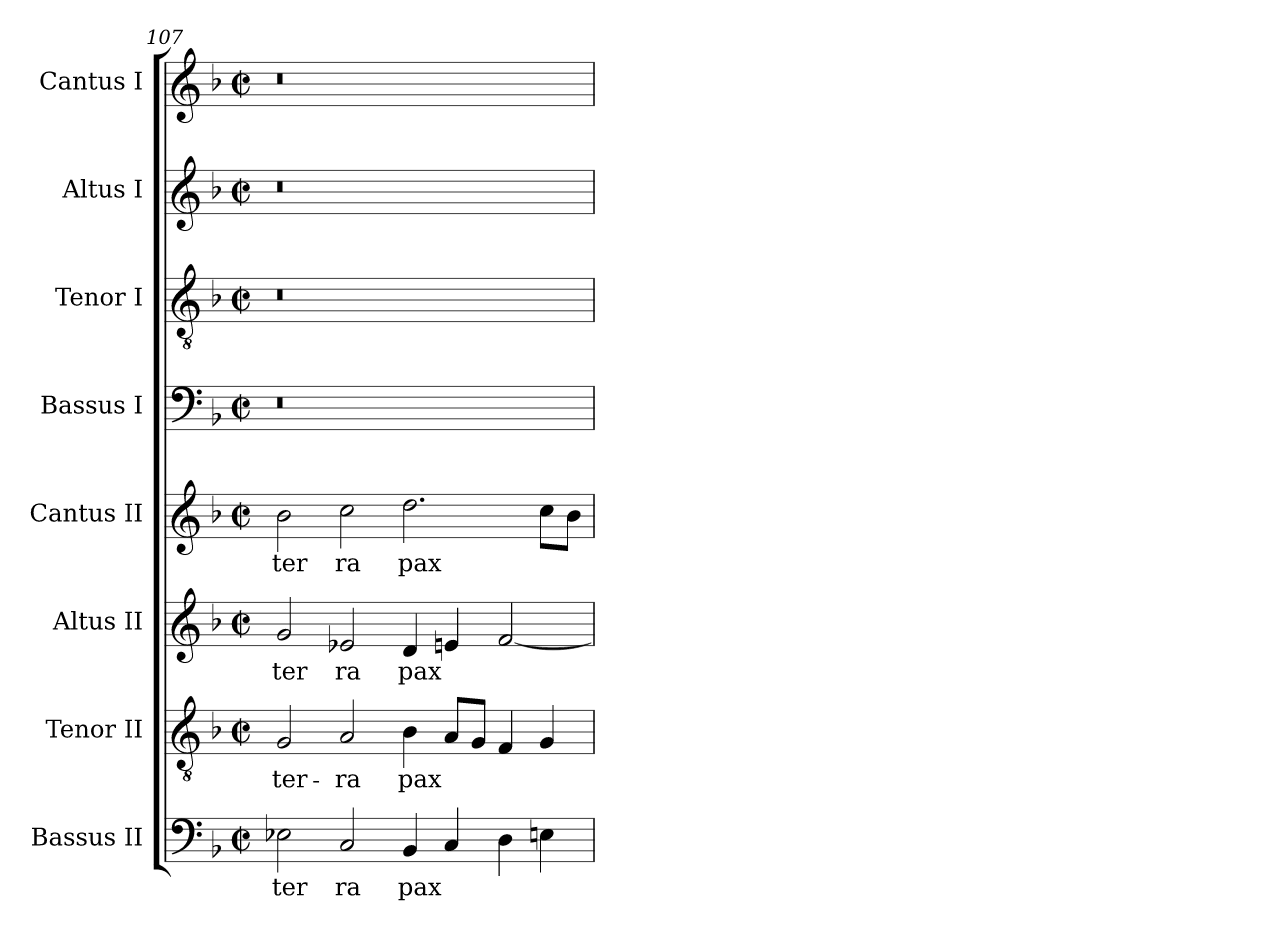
**kern	**text	**kern	**text	**kern	**text	**kern	**text	**kern	**kern	**kern	**kern
*part8	*part8	*part7	*part7	*part6	*part6	*part5	*part5	*part4	*part3	*part2	*part1
*staff8	*staff8	*staff7	*staff7	*staff6	*staff6	*staff5	*staff5	*staff4	*staff3	*staff2	*staff1
*I"Bassus II	*	*I"Tenor II	*	*I"Altus II	*	*I"Cantus II	*	*I"Bassus I	*I"Tenor I	*I"Altus I	*I"Cantus I
*clefF4	*	*clefGv2	*	*clefG2	*	*clefG2	*	*clefF4	*clefGv2	*clefG2	*clefG2
*k[b-]	*	*k[b-]	*	*k[b-]	*	*k[b-]	*	*k[b-]	*k[b-]	*k[b-]	*k[b-]
*F:	*	*F:	*	*F:	*	*F:	*	*F:	*F:	*F:	*F:
*M2/2	*	*M2/2	*	*M2/2	*	*M2/2	*	*M2/2	*M2/2	*M2/2	*M2/2
*met(c|)	*	*met(c|)	*	*met(c|)	*	*met(c|)	*	*met(c|)	*met(c|)	*met(c|)	*met(c|)
=107	=107	=107	=107	=107	=107	=107	=107	=107	=107	=107	=107
!	!LO:LY:b:cj	!	!LO:LY:b:cj	!	!LO:LY:b:cj	!	!LO:LY:b:cj	!	!	!	!
2E-X\	ter	2G/	ter-	2g/	ter	2b-\	ter	0r	0r	0r	0r
!	!LO:LY:b:cj	!	!LO:LY:b:cj	!	!LO:LY:b:cj	!	!LO:LY:b:cj	!	!	!	!
2C/	ra	2A/	-ra	2e-X/	ra	2cc\	ra	.	.	.	.
!	!LO:LY:b	!	!LO:LY:b	!	!LO:LY:b	!	!LO:LY:b	!	!	!	!
4BB-/	pax	4B-\	pax	4d/	pax	2.dd\	pax	.	.	.	.
4C/	.	8A/L	.	4en/	.	.	.	.	.	.	.
.	.	8G/J	.	.	.	.	.	.	.	.	.
4D\	.	4F/	.	[<2f/	.	.	.	.	.	.	.
4En\	.	4G/	.	.	.	8cc\L	.	.	.	.	.
.	.	.	.	.	.	8b-\J	.	.	.	.	.
=	=	=	=	=	=	=	=	=	=	=	=
*-	*-	*-	*-	*-	*-	*-	*-	*-	*-	*-	*-
